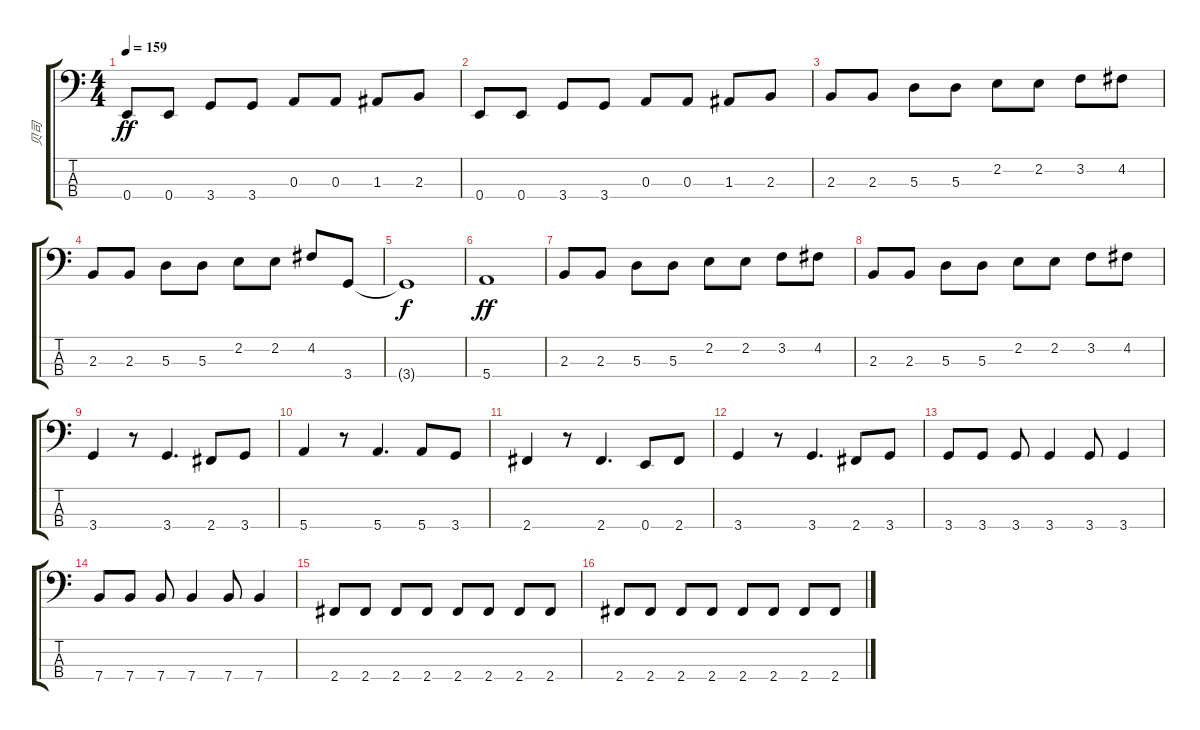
\track ("贝司" "贝司") {instrument electricbassfinger}
\staff {score tabs}
\tuning (G2 D2 A1 E1) {hide}
\ts (4 4)
\tempo 159
\clef f4
\ks c
0.4.8{dy ff} 0.4.8 3.4.8 3.4.8 0.3.8 0.3.8 1.3.8 2.3.8 |
0.4.8 0.4.8 3.4.8 3.4.8 0.3.8 0.3.8 1.3.8 2.3.8 |
2.3.8 2.3.8 5.3.8 5.3.8 2.2.8 2.2.8 3.2.8 4.2.8 |
2.3.8 2.3.8 5.3.8 5.3.8 2.2.8 2.2.8 4.2.8 3.4.8 |
3.4{t}.1{dy f} |
5.4.1{dy ff} |
2.3.8 2.3.8 5.3.8 5.3.8 2.2.8 2.2.8 3.2.8 4.2.8 |
2.3.8 2.3.8 5.3.8 5.3.8 2.2.8 2.2.8 3.2.8 4.2.8 |
3.4.4 r.8 3.4.4{d} 2.4.8 3.4.8 |
5.4.4 r.8 5.4.4{d} 5.4.8 3.4.8 |
2.4.4 r.8 2.4.4{d} 0.4.8 2.4.8 |
3.4.4 r.8 3.4.4{d} 2.4.8 3.4.8 |
3.4.8 3.4.8 3.4.8 3.4.4 3.4.8 3.4.4 |
7.4.8 7.4.8 7.4.8 7.4.4 7.4.8 7.4.4 |
2.4.8 2.4.8 2.4.8 2.4.8 2.4.8 2.4.8 2.4.8 2.4.8 |
2.4.8 2.4.8 2.4.8 2.4.8 2.4.8 2.4.8 2.4.8 2.4.8
